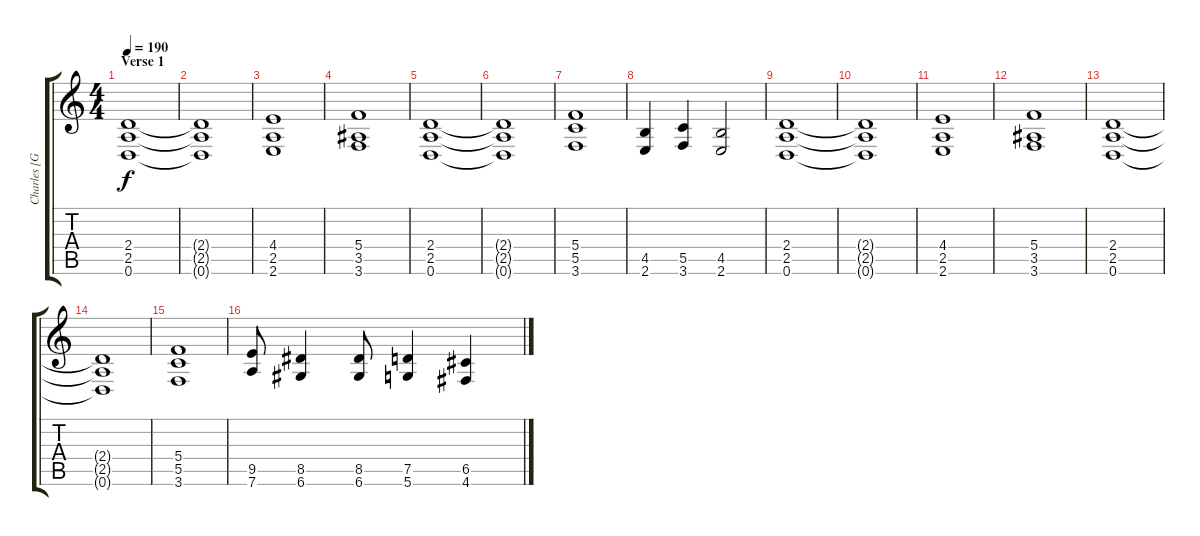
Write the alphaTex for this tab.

\track ("Charles [Guitar]" "Charles [G") {instrument distortionguitar}
\staff {score tabs}
\tuning (D4 A3 F3 C3 G2 D2) {hide}
\ts (4 4)
\section ("" "Verse 1")
\tempo 190
\clef g2
\ks c
(2.4 2.5 0.6).1{dy f instrument distortionguitar} |
(2.4{t} 2.5{t} 0.6{t}).1 |
(4.4 2.5 2.6).1 |
(5.4 3.5 3.6).1 |
(2.4 2.5 0.6).1 |
(2.4{t} 2.5{t} 0.6{t}).1 |
(5.4 5.5 3.6).1 |
(4.5 2.6).4 (5.5 3.6).4 (4.5 2.6).2 |
(2.4 2.5 0.6).1 |
(2.4{t} 2.5{t} 0.6{t}).1 |
(4.4 2.5 2.6).1 |
(5.4 3.5 3.6).1 |
(2.4 2.5 0.6).1 |
(2.4{t} 2.5{t} 0.6{t}).1 |
(5.4 5.5 3.6).1 |
(9.5 7.6).8 (8.5 6.6).4 (8.5 6.6).8 (7.5 5.6).4 (6.5 4.6).4
